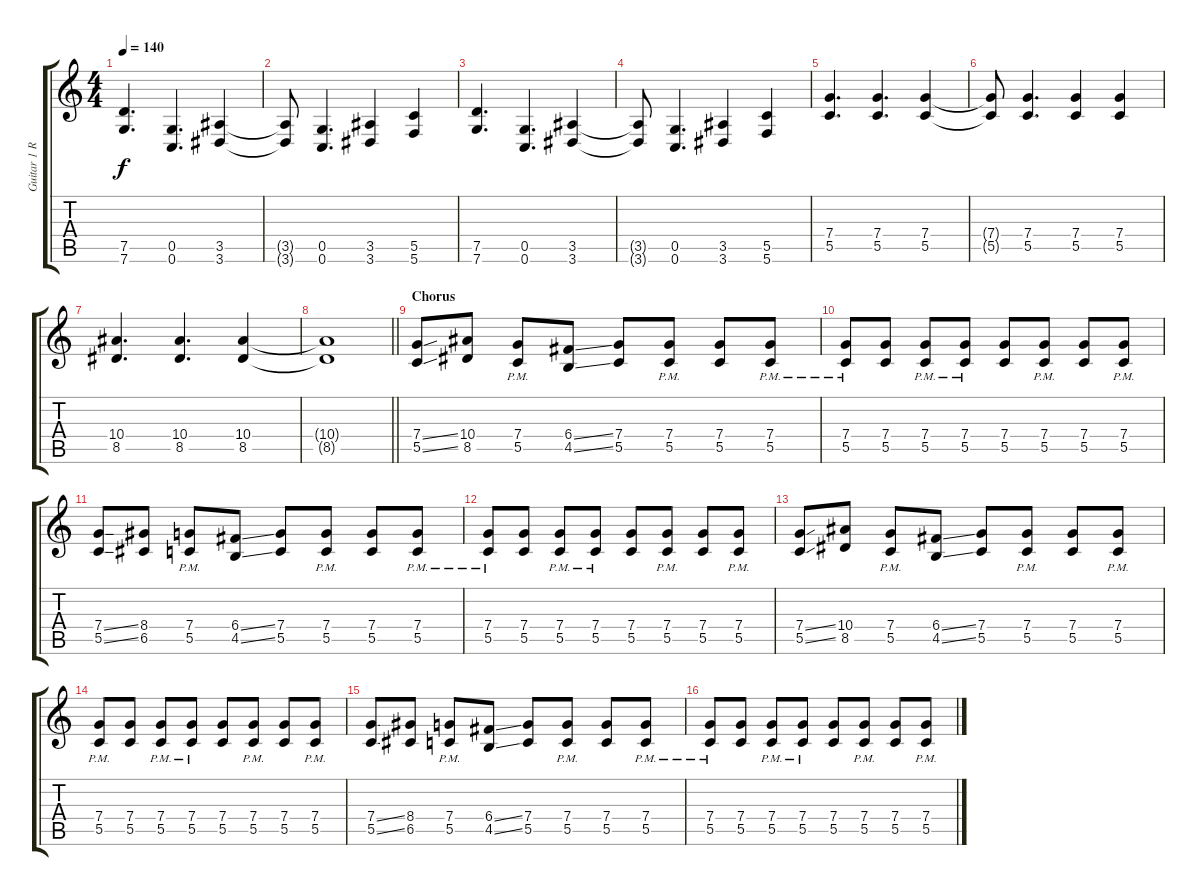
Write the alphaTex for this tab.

\track ("Guitar 1 Rhythm Right" "Guitar 1 R") {instrument distortionguitar}
\staff {score tabs}
\tuning (D4 A3 F3 C3 G2 C2) {hide}
\ts (4 4)
\tempo 140
\clef g2
\ks c
(7.5 7.6).4{d dy f} (0.5 0.6).4{d} (3.5 3.6).4 |
(3.5{t} 3.6{t}).8 (0.5 0.6).4{d} (3.5 3.6).4 (5.5 5.6).4 |
(7.5 7.6).4{d} (0.5 0.6).4{d} (3.5 3.6).4 |
(3.5{t} 3.6{t}).8 (0.5 0.6).4{d} (3.5 3.6).4 (5.5 5.6).4 |
(7.4 5.5).4{d} (7.4 5.5).4{d} (7.4 5.5).4 |
(7.4{t} 5.5{t}).8 (7.4 5.5).4{d} (7.4 5.5).4 (7.4 5.5).4 |
(10.4 8.5).4{d} (10.4 8.5).4{d} (10.4 8.5).4 |
\barLineRight lightlight
(10.4{t} 8.5{t}).1 |
\section ("" "Chorus")
(7.4{ss} 5.5{ss}).8{volume 16 balance 16} (10.4 8.5).8 (7.4{pm} 5.5{pm}).8 (6.4{ss} 4.5{ss}).8 (7.4 5.5).8 (7.4{pm} 5.5{pm}).8 (7.4 5.5).8 (7.4{pm} 5.5{pm}).8 |
(7.4{pm} 5.5{pm}).8 (7.4 5.5).8 (7.4{pm} 5.5{pm}).8 (7.4{pm} 5.5{pm}).8 (7.4 5.5).8 (7.4{pm} 5.5{pm}).8 (7.4 5.5).8 (7.4{pm} 5.5{pm}).8 |
(7.4{ss} 5.5{ss}).8 (8.4 6.5).8 (7.4{pm} 5.5{pm}).8 (6.4{ss} 4.5{ss}).8 (7.4 5.5).8 (7.4{pm} 5.5{pm}).8 (7.4 5.5).8 (7.4{pm} 5.5{pm}).8 |
(7.4{pm} 5.5{pm}).8 (7.4 5.5).8 (7.4{pm} 5.5{pm}).8 (7.4{pm} 5.5{pm}).8 (7.4 5.5).8 (7.4{pm} 5.5{pm}).8 (7.4 5.5).8 (7.4{pm} 5.5{pm}).8 |
(7.4{ss} 5.5{ss}).8 (10.4 8.5).8 (7.4{pm} 5.5{pm}).8 (6.4{ss} 4.5{ss}).8 (7.4 5.5).8 (7.4{pm} 5.5{pm}).8 (7.4 5.5).8 (7.4{pm} 5.5{pm}).8 |
(7.4{pm} 5.5{pm}).8 (7.4 5.5).8 (7.4{pm} 5.5{pm}).8 (7.4{pm} 5.5{pm}).8 (7.4 5.5).8 (7.4{pm} 5.5{pm}).8 (7.4 5.5).8 (7.4{pm} 5.5{pm}).8 |
(7.4{ss} 5.5{ss}).8 (8.4 6.5).8 (7.4{pm} 5.5{pm}).8 (6.4{ss} 4.5{ss}).8 (7.4 5.5).8 (7.4{pm} 5.5{pm}).8 (7.4 5.5).8 (7.4{pm} 5.5{pm}).8 |
(7.4{pm} 5.5{pm}).8 (7.4 5.5).8 (7.4{pm} 5.5{pm}).8 (7.4{pm} 5.5{pm}).8 (7.4 5.5).8 (7.4{pm} 5.5{pm}).8 (7.4 5.5).8 (7.4{pm} 5.5{pm}).8
